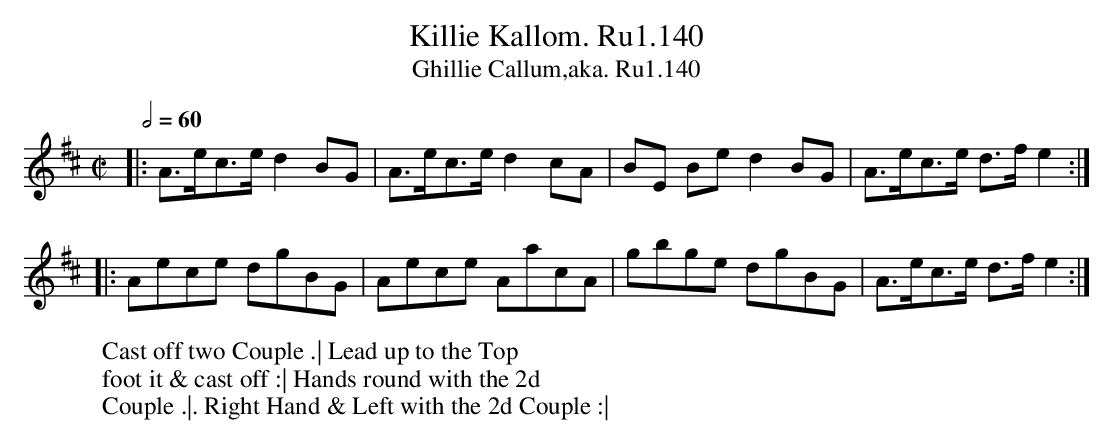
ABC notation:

X:1
T:Killie Kallom. Ru1.140
T:Ghillie Callum,aka. Ru1.140
M:C|
L:1/8
W:Cast off two Couple .| Lead up to the Top
W:foot it & cast off :| Hands round with the 2d
W:Couple .|. Right Hand & Left with the 2d Couple :|
Q:2/4=60
K:Edor
|:A>ec>e d2BG | A>ec>e d2cA | BE Be d2BG | A>ec>e d>f e2 :|
|: Aece dgBG | Aece AacA | gbge dgBG | A>ec>e d>fe2 :|
